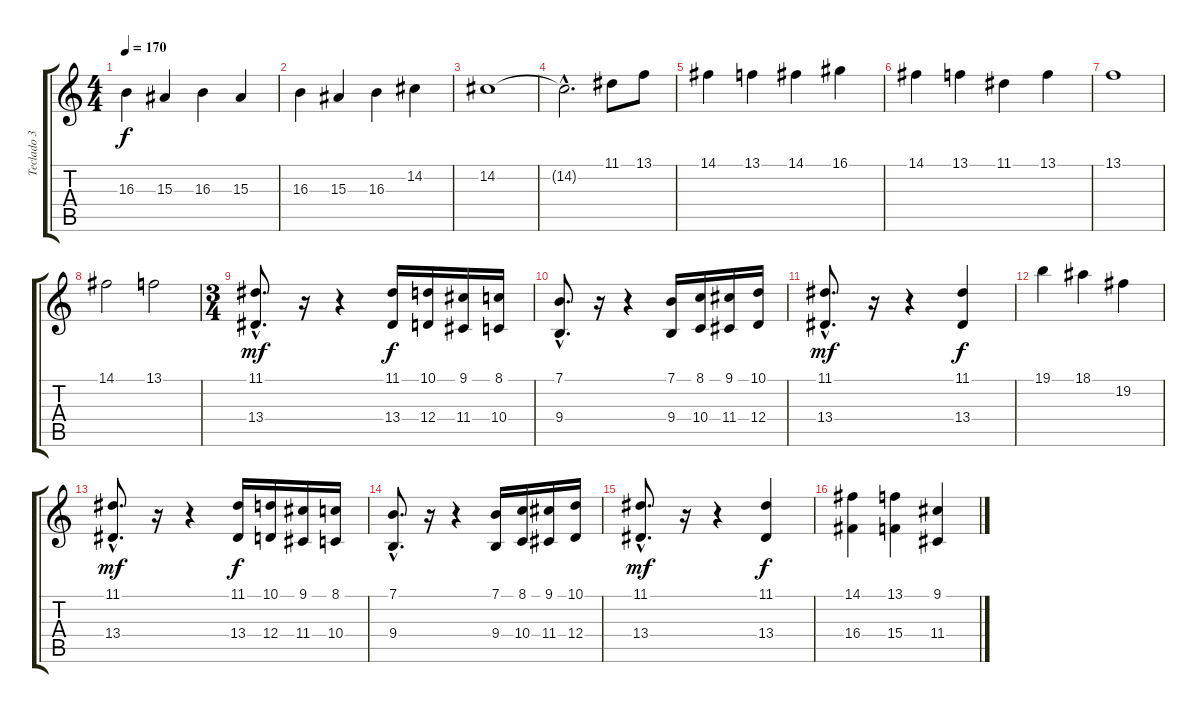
\track ("Teclado 3" "Teclado 3") {instrument stringensemble1}
\staff {score tabs}
\tuning (E4 B3 G3 D3 A2 E2) {hide}
\ts (4 4)
\tempo 170
\clef g2
\ks c
16.3.4{dy f} 15.3.4 16.3.4 15.3.4 |
16.3.4 15.3.4 16.3.4 14.2.4 |
14.2.1 |
14.2{hac t}.2{d} 11.1.8 13.1.8 |
14.1.4 13.1.4 14.1.4 16.1.4 |
14.1.4 13.1.4 11.1.4 13.1.4 |
13.1.1 |
14.1.2 13.1.2 |
\ts (3 4)
(11.1{hac} 13.4{hac}).8{d dy mf volume 14} r.16 r.4 (11.1 13.4).16{dy f} (10.1 12.4).16 (9.1 11.4).16 (8.1 10.4).16 |
(7.1{hac} 9.4{hac}).8{d} r.16 r.4 (7.1 9.4).16 (8.1 10.4).16 (9.1 11.4).16 (10.1 12.4).16 |
(11.1{hac} 13.4{hac}).8{d dy mf} r.16 r.4 (11.1 13.4).4{dy f} |
19.1.4 18.1.4 19.2.4 |
(11.1{hac} 13.4{hac}).8{d dy mf} r.16 r.4 (11.1 13.4).16{dy f} (10.1 12.4).16 (9.1 11.4).16 (8.1 10.4).16 |
(7.1{hac} 9.4{hac}).8{d} r.16 r.4 (7.1 9.4).16 (8.1 10.4).16 (9.1 11.4).16 (10.1 12.4).16 |
(11.1{hac} 13.4{hac}).8{d dy mf} r.16 r.4 (11.1 13.4).4{dy f} |
(14.1 16.4).4 (13.1 15.4).4 (9.1 11.4).4
